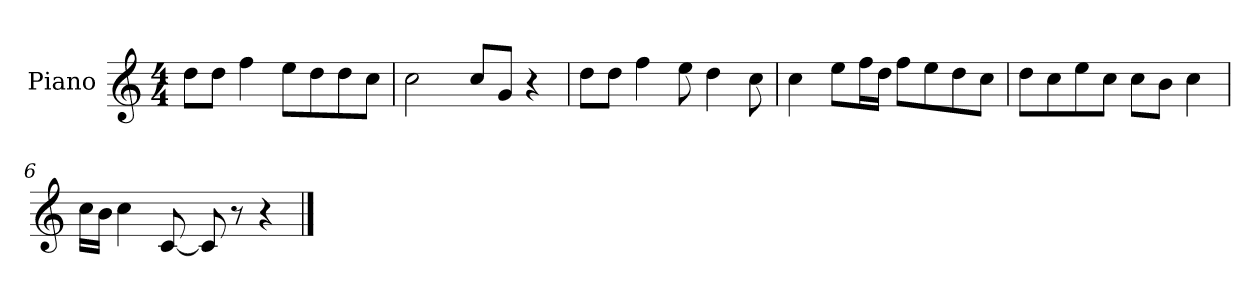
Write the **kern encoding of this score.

**kern
*part1
*staff1
*I"Piano
*I'P-no
*clefG2
*k[]
*M4/4
*MM90
=1
8dd\L
8dd\J
4ff\
8ee\L
8dd\
8dd\
8cc\J
=2
2cc\
8cc/L
8g/J
4r
=3
8dd\L
8dd\J
4ff\
8ee\
4dd\
8cc\
=4
4cc\
8ee\L
16ff\L
16dd\JJ
8ff\L
8ee\
8dd\
8cc\J
=5
8dd\L
8cc\
8ee\
8cc\J
8cc\L
8b\J
4cc\
!!LO:LB:g=z
=6
16cc\LL
16b\JJ
4cc\
[8c/
8c/]
8r
4r
==
*-
